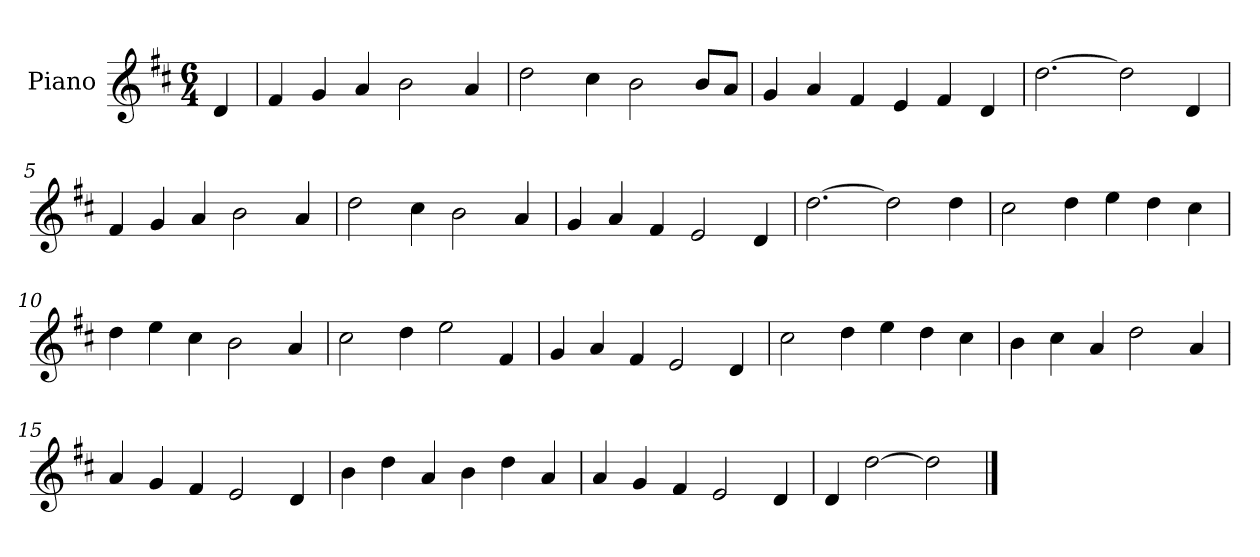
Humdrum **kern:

**kern
*part1
*staff1
*I"Piano
*I'Pno.
*clefG2
*k[f#c#]
*M6/4
=
4d/
=1
4f#/
4g/
4a/
2b\
4a/
=2
2dd\
4cc#\
2b\
8b/L
8a/J
=3
4g/
4a/
4f#/
4e/
4f#/
4d/
=4
[2.dd\
2dd\]
4d/
=5
4f#/
4g/
4a/
2b\
4a/
=6
2dd\
4cc#\
2b\
4a/
=7
4g/
4a/
4f#/
2e/
4d/
!!LO:LB:g=z
=8
[2.dd\
2dd\]
4dd\
=9
2cc#\
4dd\
4ee\
4dd\
4cc#\
=10
4dd\
4ee\
4cc#\
2b\
4a/
=11
2cc#\
4dd\
2ee\
4f#/
=12
4g/
4a/
4f#/
2e/
4d/
=13
2cc#\
4dd\
4ee\
4dd\
4cc#\
=14
4b\
4cc#\
4a/
2dd\
4a/
=15
4a/
4g/
4f#/
2e/
4d/
!!LO:LB:g=z
=16
4b\
4dd\
4a/
4b\
4dd\
4a/
=17
4a/
4g/
4f#/
2e/
4d/
=18
4d/
[2dd\
2dd\]
==
*-
